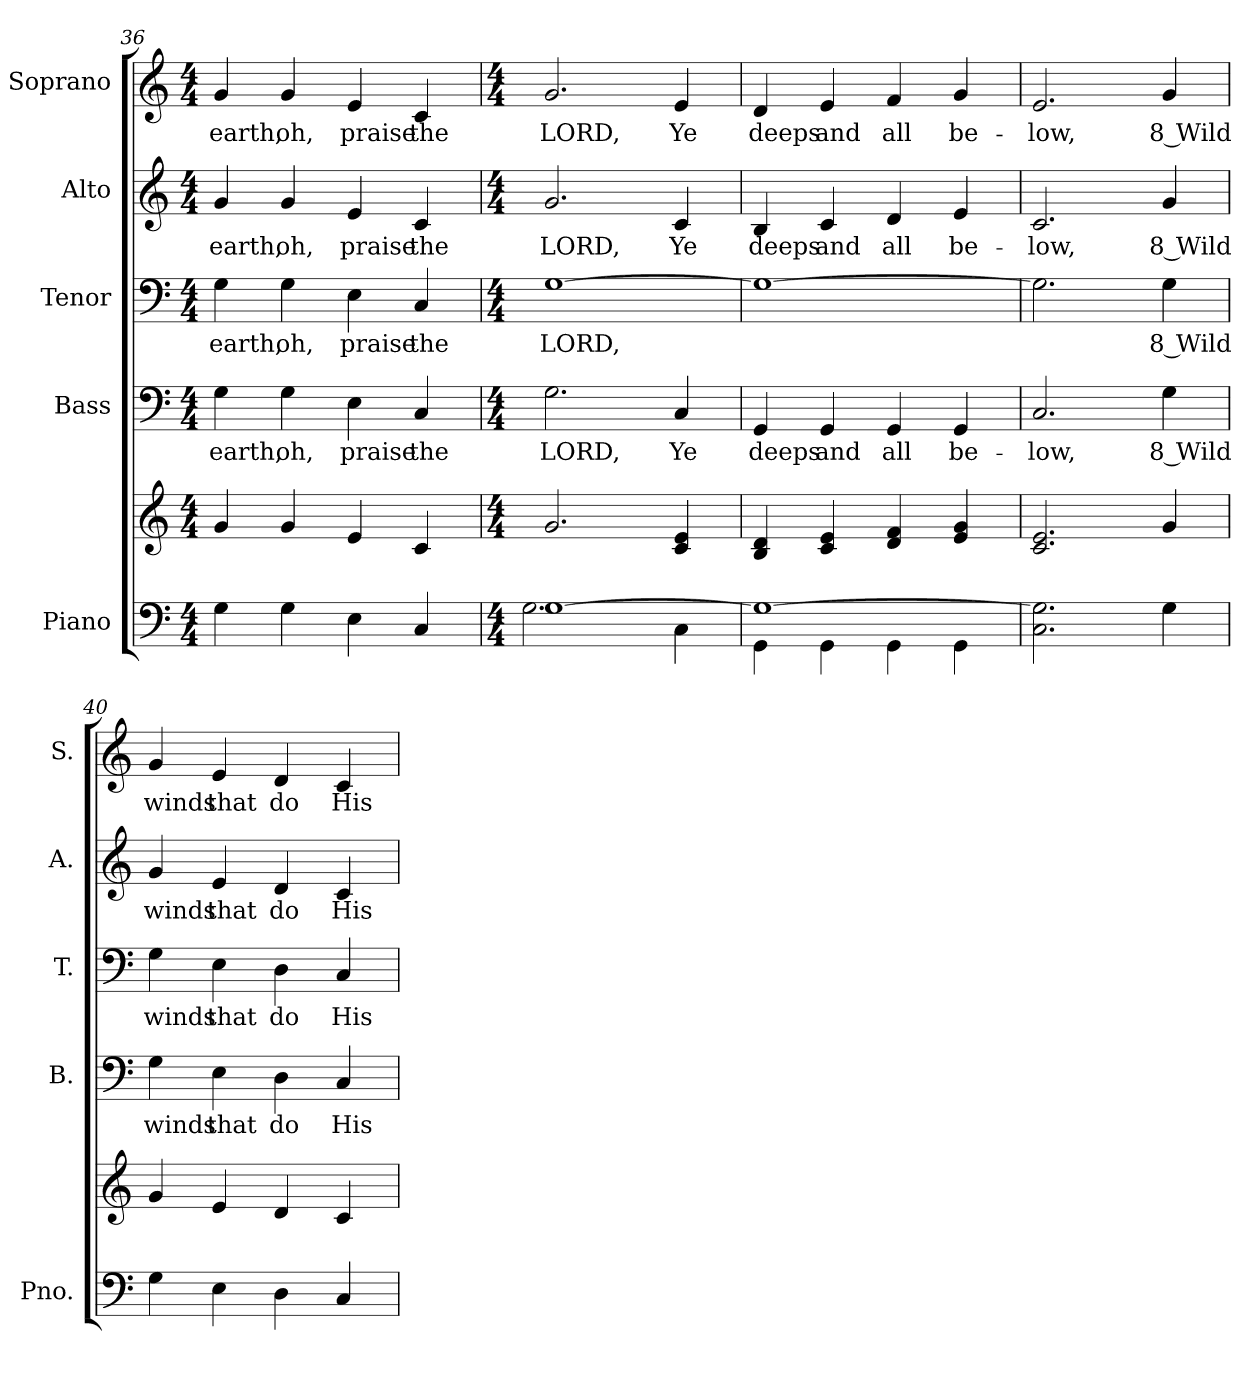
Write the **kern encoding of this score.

**kern	**kern	**kern	**text	**kern	**text	**kern	**text	**kern	**text
*part5	*part5	*part4	*part4	*part3	*part3	*part2	*part2	*part1	*part1
*staff6	*staff5	*staff4	*staff4	*staff3	*staff3	*staff2	*staff2	*staff1	*staff1
*I"Piano	*	*I"Bass	*	*I"Tenor	*	*I"Alto	*	*I"Soprano	*
*I'Pno.	*	*I'B.	*	*I'T.	*	*I'A.	*	*I'S.	*
*clefF4	*clefG2	*clefF4	*	*clefF4	*	*clefG2	*	*clefG2	*
*k[]	*k[]	*k[]	*	*k[]	*	*k[]	*	*k[]	*
*C:	*C:	*C:	*	*C:	*	*C:	*	*C:	*
*M4/4	*M4/4	*M4/4	*	*M4/4	*	*M4/4	*	*M4/4	*
=36	=36	=36	=36	=36	=36	=36	=36	=36	=36
!	!	!	!LO:LY:b:color=#000000	!	!	!	!	!	!
!	!	!	!	!	!LO:LY:b:color=#000000	!	!	!	!
!	!	!	!	!	!	!	!LO:LY:b:color=#000000	!	!
!	!	!	!	!	!	!	!	!	!LO:LY:b:color=#000000
4Gi\	4gi/	4Gi\	earth,	4Gi\	earth,	4gi/	earth,	4gi/	earth,
!	!	!	!LO:LY:b:color=#000000	!	!	!	!	!	!
!	!	!	!	!	!LO:LY:b:color=#000000	!	!	!	!
!	!	!	!	!	!	!	!LO:LY:b:color=#000000	!	!
!	!	!	!	!	!	!	!	!	!LO:LY:b:color=#000000
4Gi\	4gi/	4Gi\	oh,	4Gi\	oh,	4gi/	oh,	4gi/	oh,
!	!	!	!LO:LY:b:color=#000000	!	!	!	!	!	!
!	!	!	!	!	!LO:LY:b:color=#000000	!	!	!	!
!	!	!	!	!	!	!	!LO:LY:b:color=#000000	!	!
!	!	!	!	!	!	!	!	!	!LO:LY:b:color=#000000
4Ei\	4ei/	4Ei\	praise	4Ei\	praise	4ei/	praise	4ei/	praise
!	!	!	!LO:LY:b:color=#000000	!	!	!	!	!	!
!	!	!	!	!	!LO:LY:b:color=#000000	!	!	!	!
!	!	!	!	!	!	!	!LO:LY:b:color=#000000	!	!
!	!	!	!	!	!	!	!	!	!LO:LY:b:color=#000000
4Ci/	4ci/	4Ci/	the	4Ci/	the	4ci/	the	4ci/	the
=37	=37	=37	=37	=37	=37	=37	=37	=37	=37
*M4/4	*M4/4	*M4/4	*	*M4/4	*	*M4/4	*	*M4/4	*
*^	*	*	*	*	*	*	*	*	*
!	!	!	!	!LO:LY:b:color=#000000	!	!	!	!	!	!
!	!	!	!	!	!	!LO:LY:b:color=#000000	!	!	!	!
!	!	!	!	!	!	!	!	!LO:LY:b:color=#000000	!	!
!	!	!	!	!	!	!	!	!	!	!LO:LY:b:color=#000000
[>1Gi	2.Gi\	2.gi/	2.Gi\	LORD,	[>1Gi	LORD,	2.gi/	LORD,	2.gi/	LORD,
!	!	!	!	!LO:LY:b:color=#000000	!	!	!	!	!	!
!	!	!	!	!	!	!	!	!LO:LY:b:color=#000000	!	!
!	!	!	!	!	!	!	!	!	!	!LO:LY:b:color=#000000
.	4Ci\	4ci/ 4ei	4Ci/	Ye	.	.	4ci/	Ye	4ei/	Ye
=38	=38	=38	=38	=38	=38	=38	=38	=38	=38	=38
!	!	!	!	!LO:LY:b:color=#000000	!	!	!	!	!	!
!	!	!	!	!	!	!	!	!LO:LY:b:color=#000000	!	!
!	!	!	!	!	!	!	!	!	!	!LO:LY:b:color=#000000
1Gi_>	4GGi\	4Bi/ 4di	4GGi/	deeps	1Gi_>	.	4Bi/	deeps	4di/	deeps
!	!	!	!	!LO:LY:b:color=#000000	!	!	!	!	!	!
!	!	!	!	!	!	!	!	!LO:LY:b:color=#000000	!	!
!	!	!	!	!	!	!	!	!	!	!LO:LY:b:color=#000000
.	4GGi\	4ci/ 4ei	4GGi/	and	.	.	4ci/	and	4ei/	and
!	!	!	!	!LO:LY:b:color=#000000	!	!	!	!	!	!
!	!	!	!	!	!	!	!	!LO:LY:b:color=#000000	!	!
!	!	!	!	!	!	!	!	!	!	!LO:LY:b:color=#000000
.	4GGi\	4di/ 4fi	4GGi/	all	.	.	4di/	all	4fi/	all
!	!	!	!	!LO:LY:b:color=#000000	!	!	!	!	!	!
!	!	!	!	!	!	!	!	!LO:LY:b:color=#000000	!	!
!	!	!	!	!	!	!	!	!	!	!LO:LY:b:color=#000000
.	4GGi\	4ei/ 4gi	4GGi/	be-	.	.	4ei/	be-	4gi/	be-
*v	*v	*	*	*	*	*	*	*	*	*
!!LO:PB:g=z
=39	=39	=39	=39	=39	=39	=39	=39	=39	=39
*^	*	*	*	*	*	*	*	*	*
!	!	!	!	!LO:LY:b:color=#000000	!	!	!	!	!	!
*v	*v	*	*	*	*	*	*	*	*	*
*^	*	*	*	*	*	*	*	*	*
!	!	!	!	!	!	!	!	!LO:LY:b:color=#000000	!	!
*v	*v	*	*	*	*	*	*	*	*	*
*^	*	*	*	*	*	*	*	*	*
!	!	!	!	!	!	!	!	!	!	!LO:LY:b:color=#000000
*v	*v	*	*	*	*	*	*	*	*	*
2.Ci\ 2.Gi]	2.ci/ 2.ei	2.Ci/	-low,	2.Gi\]	.	2.ci/	-low,	2.ei/	-low,
!	!	!	!LO:LY:b:color=#000000	!	!	!	!	!	!
!	!	!	!	!	!LO:LY:b:color=#000000	!	!	!	!
!	!	!	!	!	!	!	!LO:LY:b:color=#000000	!	!
!	!	!	!	!	!	!	!	!	!LO:LY:b:color=#000000
4Gi\	4gi/	4Gi\	8 Wild	4Gi\	8 Wild	4gi/	8 Wild	4gi/	8 Wild
=40	=40	=40	=40	=40	=40	=40	=40	=40	=40
!	!	!	!LO:LY:b:color=#000000	!	!	!	!	!	!
!	!	!	!	!	!LO:LY:b:color=#000000	!	!	!	!
!	!	!	!	!	!	!	!LO:LY:b:color=#000000	!	!
!	!	!	!	!	!	!	!	!	!LO:LY:b:color=#000000
4Gi\	4gi/	4Gi\	winds	4Gi\	winds	4gi/	winds	4gi/	winds
!	!	!	!LO:LY:b:color=#000000	!	!	!	!	!	!
!	!	!	!	!	!LO:LY:b:color=#000000	!	!	!	!
!	!	!	!	!	!	!	!LO:LY:b:color=#000000	!	!
!	!	!	!	!	!	!	!	!	!LO:LY:b:color=#000000
4Ei\	4ei/	4Ei\	that	4Ei\	that	4ei/	that	4ei/	that
!	!	!	!LO:LY:b:color=#000000	!	!	!	!	!	!
!	!	!	!	!	!LO:LY:b:color=#000000	!	!	!	!
!	!	!	!	!	!	!	!LO:LY:b:color=#000000	!	!
!	!	!	!	!	!	!	!	!	!LO:LY:b:color=#000000
4Di\	4di/	4Di\	do	4Di\	do	4di/	do	4di/	do
!	!	!	!LO:LY:b:color=#000000	!	!	!	!	!	!
!	!	!	!	!	!LO:LY:b:color=#000000	!	!	!	!
!	!	!	!	!	!	!	!LO:LY:b:color=#000000	!	!
!	!	!	!	!	!	!	!	!	!LO:LY:b:color=#000000
4Ci/	4ci/	4Ci/	His	4Ci/	His	4ci/	His	4ci/	His
=	=	=	=	=	=	=	=	=	=
*-	*-	*-	*-	*-	*-	*-	*-	*-	*-
